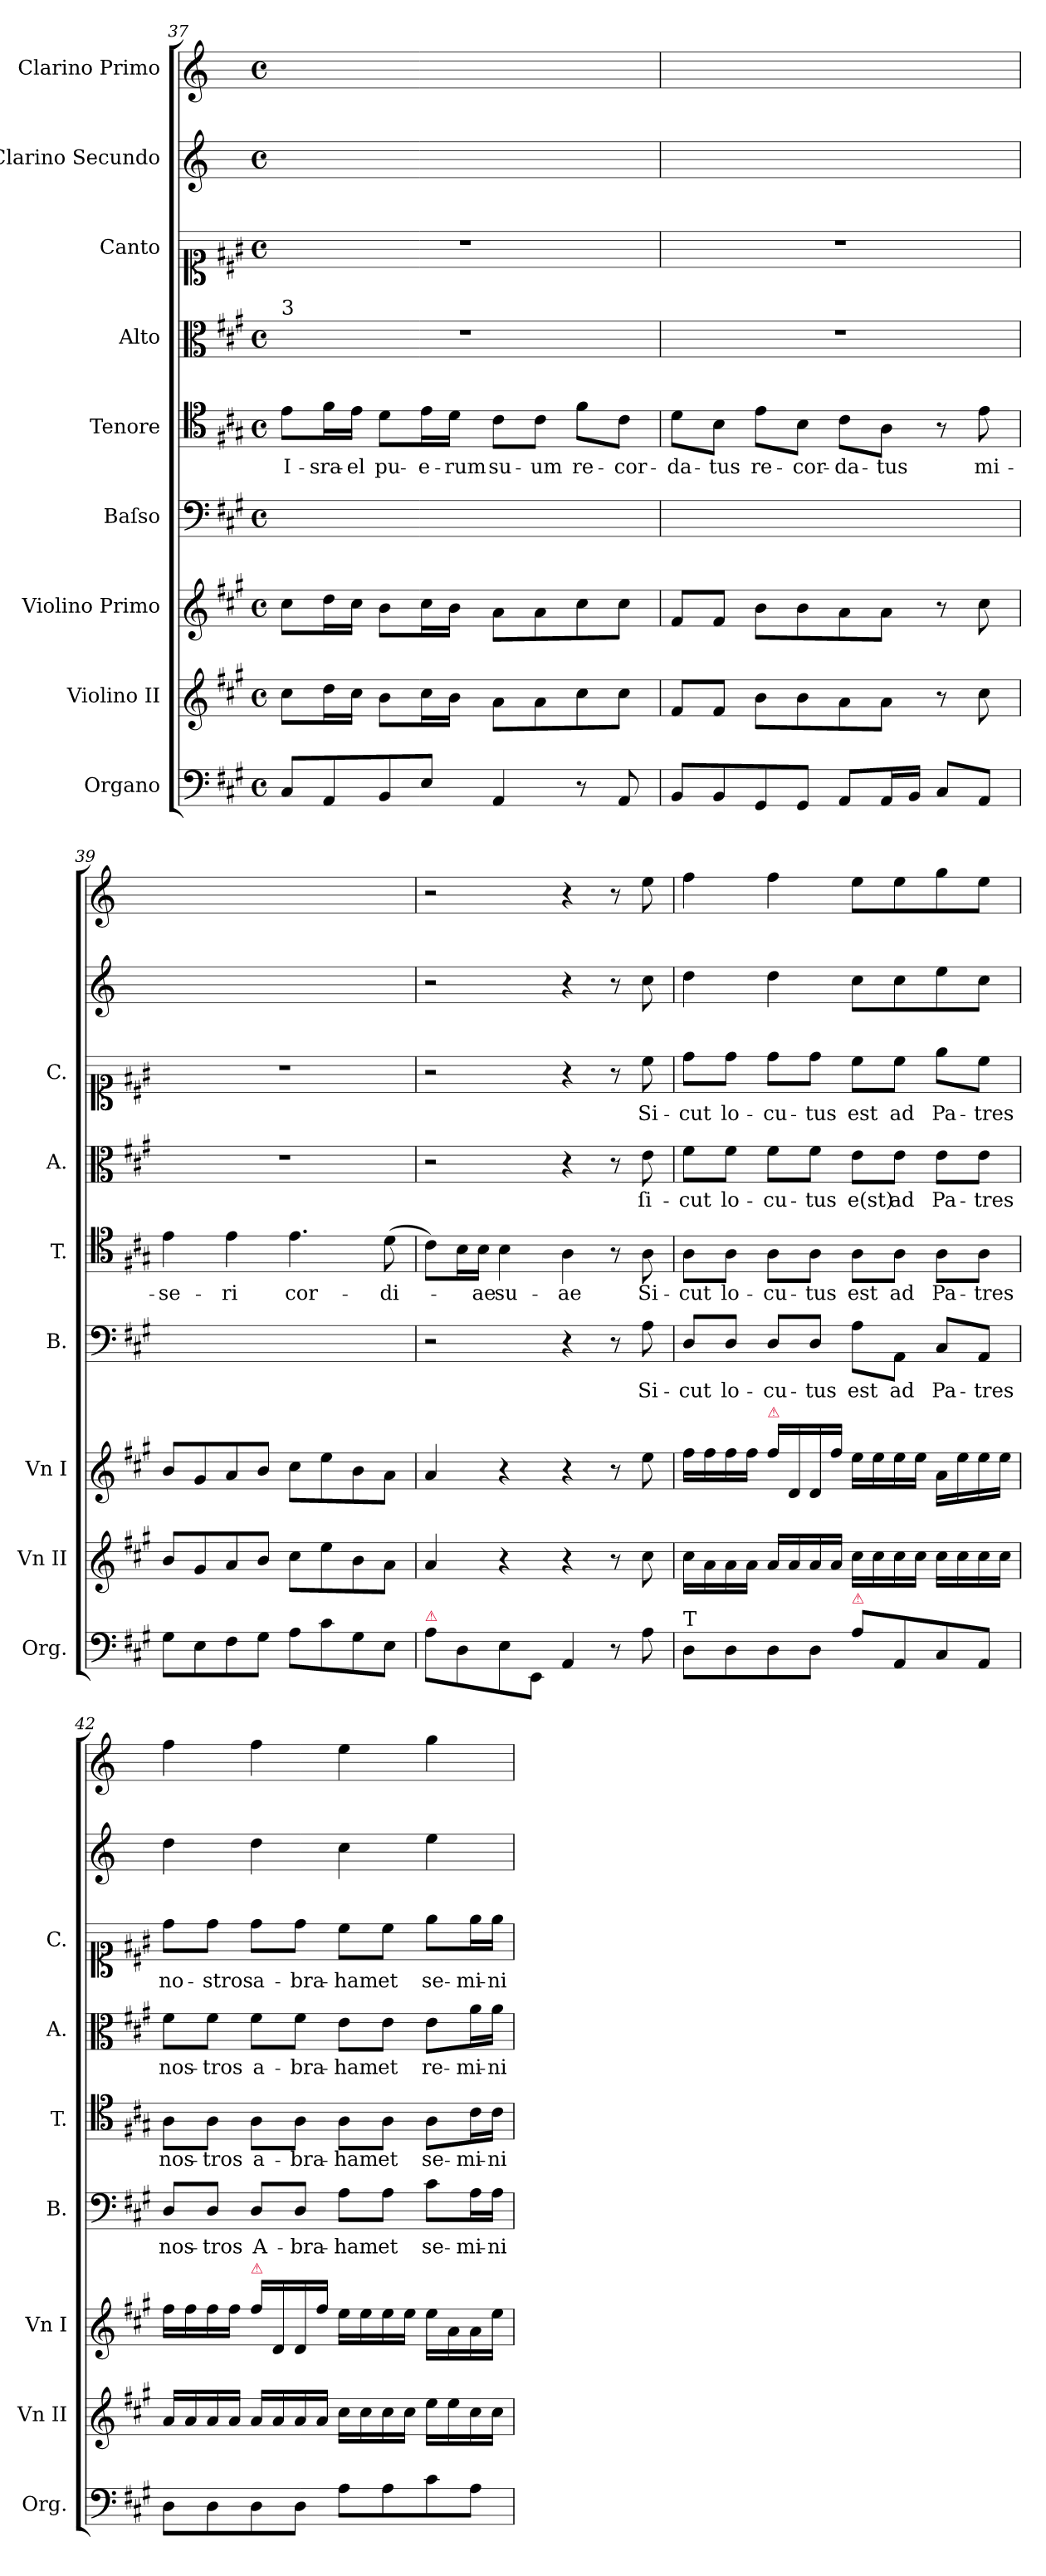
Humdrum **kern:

**kern	**kern	**kern	**kern	**text	**kern	**text	**kern	**text	**kern	**text	**kern	**kern
*part9	*part8	*part7	*part6	*part6	*part5	*part5	*part4	*part4	*part3	*part3	*part2	*part1
*staff9	*staff8	*staff7	*staff6	*staff6	*staff5	*staff5	*staff4	*staff4	*staff3	*staff3	*staff2	*staff1
*I"Organo	*I"Violino II	*I"Violino Primo	*I"Baſso	*	*I"Tenore	*	*I"Alto	*	*I"Canto	*	*I"Clarino Secundo	*I"Clarino Primo
*I'Org.	*I'Vn II	*I'Vn I	*I'B.	*	*I'T.	*	*I'A.	*	*I'C.	*	*	*
*clefF4	*clefG2	*clefG2	*clefF4	*	*clefC4	*	*clefC3	*	*clefC1	*	*clefG2	*clefG2
*	*	*	*	*	*	*	*	*	*	*	*ITrd2c3	*ITrd2c3
*k[f#c#g#]	*k[f#c#g#]	*k[f#c#g#]	*k[f#c#g#]	*	*k[f#c#g#]	*	*k[f#c#g#]	*	*k[f#c#g#]	*	*k[f#c#g#]	*k[f#c#g#]
*A:	*A:	*A:	*A:	*	*A:	*	*A:	*	*A:	*	*A:	*A:
*M4/4	*M4/4	*M4/4	*M4/4	*	*M4/4	*	*M4/4	*	*M4/4	*	*M4/4	*M4/4
*met(c)	*met(c)	*met(c)	*met(c)	*	*met(c)	*	*met(c)	*	*met(c)	*	*met(c)	*met(c)
=37	=37	=37	=37	=37	=37	=37	=37	=37	=37	=37	=37	=37
!	!	!	!	!	!	!	!LO:TX:a:t=3	!	!	!	!	!
8C#/L	8cc#\L	8cc#\L	1ryy	.	8e\L	I-	1r	.	1r	.	1ryy	1ryy
8AA/	16dd\L	16dd\L	.	.	16f#\L	-sra-	.	.	.	.	.	.
.	16cc#\JJ	16cc#\JJ	.	.	16e\JJ	-el	.	.	.	.	.	.
8BB/	8b\L	8b\L	.	.	8d\L	pu-	.	.	.	.	.	.
8E/J	16cc#\L	16cc#\L	.	.	16e\L	-e-	.	.	.	.	.	.
.	16b\JJ	16b\JJ	.	.	16d\JJ	-rum	.	.	.	.	.	.
4AA/	8a\L	8a\L	.	.	8c#\L	su-	.	.	.	.	.	.
.	8a\	8a\	.	.	8c#\J	-um	.	.	.	.	.	.
8r	8cc#\	8cc#\	.	.	8f#\L	re-	.	.	.	.	.	.
8AA/	8cc#\J	8cc#\J	.	.	8c#\J	-cor-	.	.	.	.	.	.
=38	=38	=38	=38	=38	=38	=38	=38	=38	=38	=38	=38	=38
8BB/L	8f#/L	8f#/L	1ryy	.	8d\L	-da-	1r	.	1r	.	1ryy	1ryy
8BB/	8f#/J	8f#/J	.	.	8B\J	-tus	.	.	.	.	.	.
8GG#/	8b\L	8b\L	.	.	8e\L	re-	.	.	.	.	.	.
8GG#/J	8b\	8b\	.	.	8B\J	-cor-	.	.	.	.	.	.
8AA/L	8a\	8a\	.	.	8c#\L	-da-	.	.	.	.	.	.
16AA/L	8a\J	8a\J	.	.	8A\J	-tus	.	.	.	.	.	.
16BB/JJ	.	.	.	.	.	.	.	.	.	.	.	.
8C#/L	8r	8r	.	.	8r	.	.	.	.	.	.	.
8AA/J	8cc#\	8cc#\	.	.	8e\	mi-	.	.	.	.	.	.
=39	=39	=39	=39	=39	=39	=39	=39	=39	=39	=39	=39	=39
8G#\L	8b/L	8b/L	1ryy	.	4e\	-se-	1r	.	1r	.	1ryy	1ryy
8E\	8g#/	8g#/	.	.	.	.	.	.	.	.	.	.
8F#\	8a/	8a/	.	.	4e\	-ri	.	.	.	.	.	.
8G#\J	8b/J	8b/J	.	.	.	.	.	.	.	.	.	.
8A\L	8cc#\L	8cc#\L	.	.	4.e\	cor-	.	.	.	.	.	.
8c#\	8ee\	8ee\	.	.	.	.	.	.	.	.	.	.
8G#\	8b\	8b\	.	.	.	.	.	.	.	.	.	.
8E\J	8a\J	8a\J	.	.	(8d\	-di-	.	.	.	.	.	.
=40	=40	=40	=40	=40	=40	=40	=40	=40	=40	=40	=40	=40
!LO:TX:a:color=crimson:t=⚠	!	!	!	!	!	!	!	!	!	!	!	!
8A\L	4a/	4a/	2r	.	8c#\L)	.	2r	.	2r	.	2r	2r
8D\	.	.	.	.	16B\L	.	.	.	.	.	.	.
.	.	.	.	.	16B\JJ	-ae	.	.	.	.	.	.
8E\	4r	4r	.	.	4B\	su-	.	.	.	.	.	.
8EE/J	.	.	.	.	.	.	.	.	.	.	.	.
4AA/	4r	4r	4r	.	4A\	-ae	4r	.	4r	.	4r	4r
8r	8r	8r	8r	.	8r	.	8r	.	8r	.	8r	8r
8A\	8cc#\	8ee\	8A\	Si-	8A\	Si-	8e\	ſi-	8cc#\	Si-	8a\	8cc#\
=41	=41	=41	=41	=41	=41	=41	=41	=41	=41	=41	=41	=41
!LO:TX:a:t=T	!	!	!	!	!	!	!	!	!	!	!	!
8D\L	16cc#\LL	16ff#\LL	8D/L	-cut	8A\L	-cut	8f#\L	-cut	8dd\L	-cut	4b\	4dd\
.	16a\	16ff#\	.	.	.	.	.	.	.	.	.	.
8D\	16a\	16ff#\	8D/J	lo-	8A\J	lo-	8f#\J	lo-	8dd\J	lo-	.	.
.	16a\JJ	16ff#\JJ	.	.	.	.	.	.	.	.	.	.
!	!	!LO:TX:a:color=crimson:t=⚠	!	!	!	!	!	!	!	!	!	!
8D\	16a/LL	16ff#\LL	8D/L	-cu-	8A\L	-cu-	8f#\L	-cu-	8dd\L	-cu-	4b\	4dd\
.	16a/	16d/	.	.	.	.	.	.	.	.	.	.
8D\J	16a/	16d/	8D/J	-tus	8A\J	-tus	8f#\J	-tus	8dd\J	-tus	.	.
.	16a/JJ	16ff#\JJ	.	.	.	.	.	.	.	.	.	.
!LO:TX:a:color=crimson:t=⚠	!	!	!	!	!	!	!	!	!	!	!	!
8A\L	16cc#\LL	16ee\LL	8A\L	est	8A\L	est	8e\L	e(st)	8cc#\L	est	8a\L	8cc#\L
.	16cc#\	16ee\	.	.	.	.	.	.	.	.	.	.
8AA/	16cc#\	16ee\	8AA\J	ad	8A\J	ad	8e\J	ad	8cc#\J	ad	8a\	8cc#\
.	16cc#\JJ	16ee\JJ	.	.	.	.	.	.	.	.	.	.
8C#/	16cc#\LL	16a\LL	8C#/L	Pa-	8A\L	Pa-	8e\L	Pa-	8ee\L	Pa-	8cc#\	8ee\
.	16cc#\	16ee\	.	.	.	.	.	.	.	.	.	.
8AA/J	16cc#\	16ee\	8AA/J	-tres	8A\J	-tres	8e\J	-tres	8cc#\J	-tres	8a\J	8cc#\J
.	16cc#\JJ	16ee\JJ	.	.	.	.	.	.	.	.	.	.
=42	=42	=42	=42	=42	=42	=42	=42	=42	=42	=42	=42	=42
8D\L	16a/LL	16ff#\LL	8D/L	nos-	8A\L	nos-	8f#\L	nos-	8dd\L	no-	4b\	4dd\
.	16a/	16ff#\	.	.	.	.	.	.	.	.	.	.
8D\	16a/	16ff#\	8D/J	-tros	8A\J	-tros	8f#\J	-tros	8dd\J	-stros	.	.
.	16a/JJ	16ff#\JJ	.	.	.	.	.	.	.	.	.	.
!	!	!LO:TX:a:color=crimson:t=⚠	!	!	!	!	!	!	!	!	!	!
8D\	16a/LL	16ff#\LL	8D/L	A-	8A\L	a-	8f#\L	a-	8dd\L	a-	4b\	4dd\
.	16a/	16d/	.	.	.	.	.	.	.	.	.	.
8D\J	16a/	16d/	8D/J	-bra-	8A\J	-bra-	8f#\J	-bra-	8dd\J	-bra-	.	.
.	16a/JJ	16ff#\JJ	.	.	.	.	.	.	.	.	.	.
8A\L	16cc#\LL	16ee\LL	8A\L	-ham	8A\L	-ham	8e\L	-ham	8cc#\L	-ham	4a\	4cc#\
.	16cc#\	16ee\	.	.	.	.	.	.	.	.	.	.
8A\	16cc#\	16ee\	8A\J	et	8A\J	et	8e\J	et	8cc#\J	et	.	.
.	16cc#\JJ	16ee\JJ	.	.	.	.	.	.	.	.	.	.
8c#\	16ee\LL	16ee\LL	8c#\L	se-	8A\L	se-	8e\L	re-	8ee\L	se-	4cc#\	4ee\
.	16ee\	16a\	.	.	.	.	.	.	.	.	.	.
8A\J	16cc#\	16a\	16A\L	-mi-	16c#\L	-mi-	16a\L	-mi-	16ee\L	-mi-	.	.
.	16cc#\JJ	16ee\JJ	16A\JJ	-ni	16c#\JJ	-ni	16a\JJ	-ni	16ee\JJ	-ni	.	.
=	=	=	=	=	=	=	=	=	=	=	=	=
*-	*-	*-	*-	*-	*-	*-	*-	*-	*-	*-	*-	*-
